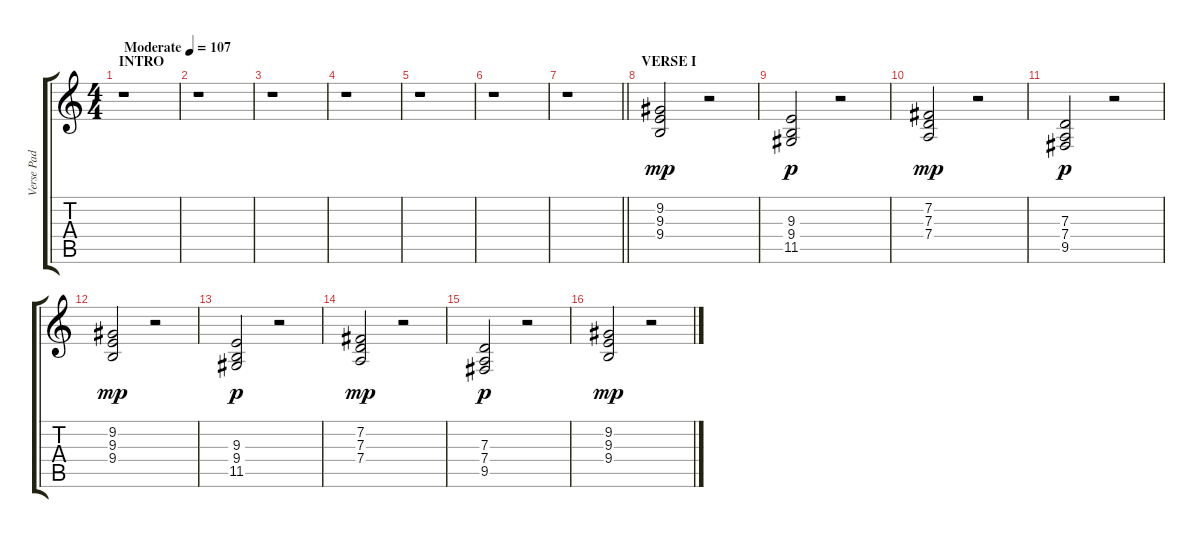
\track ("Verse Pad" "Verse Pad") {instrument pad3polysynth}
\staff {score tabs}
\tuning (E4 B3 G3 D3 A2 E2) {hide}
\ts (4 4)
\section ("" "INTRO")
\tempo (107 "Moderate")
\clef g2
\ks c
r.1{dy mp instrument pad3polysynth} |
r.1 |
r.1 |
r.1 |
r.1 |
r.1 |
\barLineRight lightlight
r.1 |
\section ("" "VERSE I")
(9.2 9.3 9.4).2 r.2 |
(9.3 9.4 11.5).2{dy p} r.2 |
(7.2 7.3 7.4).2{dy mp} r.2 |
(7.3 7.4 9.5).2{dy p} r.2 |
(9.2 9.3 9.4).2{dy mp} r.2 |
(9.3 9.4 11.5).2{dy p} r.2 |
(7.2 7.3 7.4).2{dy mp} r.2 |
(7.3 7.4 9.5).2{dy p} r.2 |
(9.2 9.3 9.4).2{dy mp} r.2
